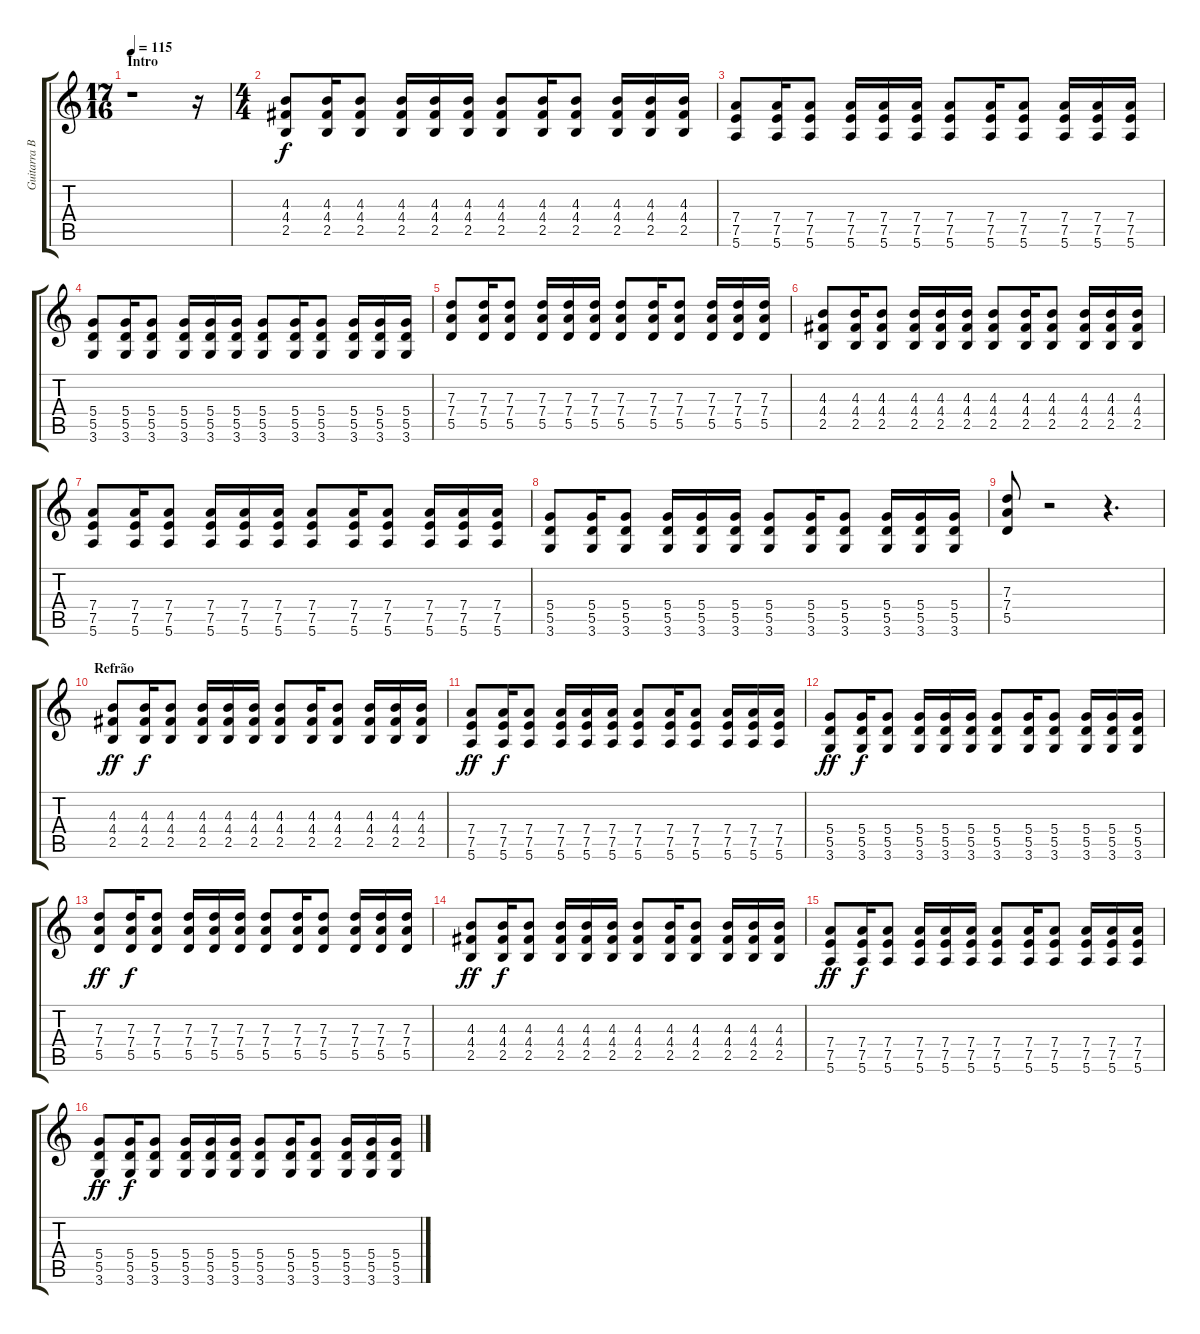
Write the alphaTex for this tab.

\track ("Guitarra Base" "Guitarra B") {instrument distortionguitar}
\staff {score tabs}
\tuning (E4 B3 G3 D3 A2 E2) {hide}
\ts (17 16)
\section ("" "Intro")
\tempo 115
\clef g2
\ks c
r.1{dy f instrument distortionguitar} r.16 |
\ts (4 4)
(4.3 4.4 2.5).8 (4.3 4.4 2.5).16 (4.3 4.4 2.5).8 (4.3 4.4 2.5).16 (4.3 4.4 2.5).16 (4.3 4.4 2.5).16 (4.3 4.4 2.5).8 (4.3 4.4 2.5).16 (4.3 4.4 2.5).8 (4.3 4.4 2.5).16 (4.3 4.4 2.5).16 (4.3 4.4 2.5).16 |
(7.4 7.5 5.6).8 (7.4 7.5 5.6).16 (7.4 7.5 5.6).8 (7.4 7.5 5.6).16 (7.4 7.5 5.6).16 (7.4 7.5 5.6).16 (7.4 7.5 5.6).8 (7.4 7.5 5.6).16 (7.4 7.5 5.6).8 (7.4 7.5 5.6).16 (7.4 7.5 5.6).16 (7.4 7.5 5.6).16 |
(5.4 5.5 3.6).8 (5.4 5.5 3.6).16 (5.4 5.5 3.6).8 (5.4 5.5 3.6).16 (5.4 5.5 3.6).16 (5.4 5.5 3.6).16 (5.4 5.5 3.6).8 (5.4 5.5 3.6).16 (5.4 5.5 3.6).8 (5.4 5.5 3.6).16 (5.4 5.5 3.6).16 (5.4 5.5 3.6).16 |
(7.3 7.4 5.5).8 (7.3 7.4 5.5).16 (7.3 7.4 5.5).8 (7.3 7.4 5.5).16 (7.3 7.4 5.5).16 (7.3 7.4 5.5).16 (7.3 7.4 5.5).8 (7.3 7.4 5.5).16 (7.3 7.4 5.5).8 (7.3 7.4 5.5).16 (7.3 7.4 5.5).16 (7.3 7.4 5.5).16 |
(4.3 4.4 2.5).8 (4.3 4.4 2.5).16 (4.3 4.4 2.5).8 (4.3 4.4 2.5).16 (4.3 4.4 2.5).16 (4.3 4.4 2.5).16 (4.3 4.4 2.5).8 (4.3 4.4 2.5).16 (4.3 4.4 2.5).8 (4.3 4.4 2.5).16 (4.3 4.4 2.5).16 (4.3 4.4 2.5).16 |
(7.4 7.5 5.6).8 (7.4 7.5 5.6).16 (7.4 7.5 5.6).8 (7.4 7.5 5.6).16 (7.4 7.5 5.6).16 (7.4 7.5 5.6).16 (7.4 7.5 5.6).8 (7.4 7.5 5.6).16 (7.4 7.5 5.6).8 (7.4 7.5 5.6).16 (7.4 7.5 5.6).16 (7.4 7.5 5.6).16 |
(5.4 5.5 3.6).8 (5.4 5.5 3.6).16 (5.4 5.5 3.6).8 (5.4 5.5 3.6).16 (5.4 5.5 3.6).16 (5.4 5.5 3.6).16 (5.4 5.5 3.6).8 (5.4 5.5 3.6).16 (5.4 5.5 3.6).8 (5.4 5.5 3.6).16 (5.4 5.5 3.6).16 (5.4 5.5 3.6).16 |
(7.3 7.4 5.5).8 r.2 r.4{d} |
\section ("" "Refrão")
(4.3 4.4 2.5).8{dy ff} (4.3 4.4 2.5).16{dy f} (4.3 4.4 2.5).8 (4.3 4.4 2.5).16 (4.3 4.4 2.5).16 (4.3 4.4 2.5).16 (4.3 4.4 2.5).8 (4.3 4.4 2.5).16 (4.3 4.4 2.5).8 (4.3 4.4 2.5).16 (4.3 4.4 2.5).16 (4.3 4.4 2.5).16 |
(7.4 7.5 5.6).8{dy ff} (7.4 7.5 5.6).16{dy f} (7.4 7.5 5.6).8 (7.4 7.5 5.6).16 (7.4 7.5 5.6).16 (7.4 7.5 5.6).16 (7.4 7.5 5.6).8 (7.4 7.5 5.6).16 (7.4 7.5 5.6).8 (7.4 7.5 5.6).16 (7.4 7.5 5.6).16 (7.4 7.5 5.6).16 |
(5.4 5.5 3.6).8{dy ff} (5.4 5.5 3.6).16{dy f} (5.4 5.5 3.6).8 (5.4 5.5 3.6).16 (5.4 5.5 3.6).16 (5.4 5.5 3.6).16 (5.4 5.5 3.6).8 (5.4 5.5 3.6).16 (5.4 5.5 3.6).8 (5.4 5.5 3.6).16 (5.4 5.5 3.6).16 (5.4 5.5 3.6).16 |
(7.3 7.4 5.5).8{dy ff} (7.3 7.4 5.5).16{dy f} (7.3 7.4 5.5).8 (7.3 7.4 5.5).16 (7.3 7.4 5.5).16 (7.3 7.4 5.5).16 (7.3 7.4 5.5).8 (7.3 7.4 5.5).16 (7.3 7.4 5.5).8 (7.3 7.4 5.5).16 (7.3 7.4 5.5).16 (7.3 7.4 5.5).16 |
(4.3 4.4 2.5).8{dy ff} (4.3 4.4 2.5).16{dy f} (4.3 4.4 2.5).8 (4.3 4.4 2.5).16 (4.3 4.4 2.5).16 (4.3 4.4 2.5).16 (4.3 4.4 2.5).8 (4.3 4.4 2.5).16 (4.3 4.4 2.5).8 (4.3 4.4 2.5).16 (4.3 4.4 2.5).16 (4.3 4.4 2.5).16 |
(7.4 7.5 5.6).8{dy ff} (7.4 7.5 5.6).16{dy f} (7.4 7.5 5.6).8 (7.4 7.5 5.6).16 (7.4 7.5 5.6).16 (7.4 7.5 5.6).16 (7.4 7.5 5.6).8 (7.4 7.5 5.6).16 (7.4 7.5 5.6).8 (7.4 7.5 5.6).16 (7.4 7.5 5.6).16 (7.4 7.5 5.6).16 |
(5.4 5.5 3.6).8{dy ff} (5.4 5.5 3.6).16{dy f} (5.4 5.5 3.6).8 (5.4 5.5 3.6).16 (5.4 5.5 3.6).16 (5.4 5.5 3.6).16 (5.4 5.5 3.6).8 (5.4 5.5 3.6).16 (5.4 5.5 3.6).8 (5.4 5.5 3.6).16 (5.4 5.5 3.6).16 (5.4 5.5 3.6).16
